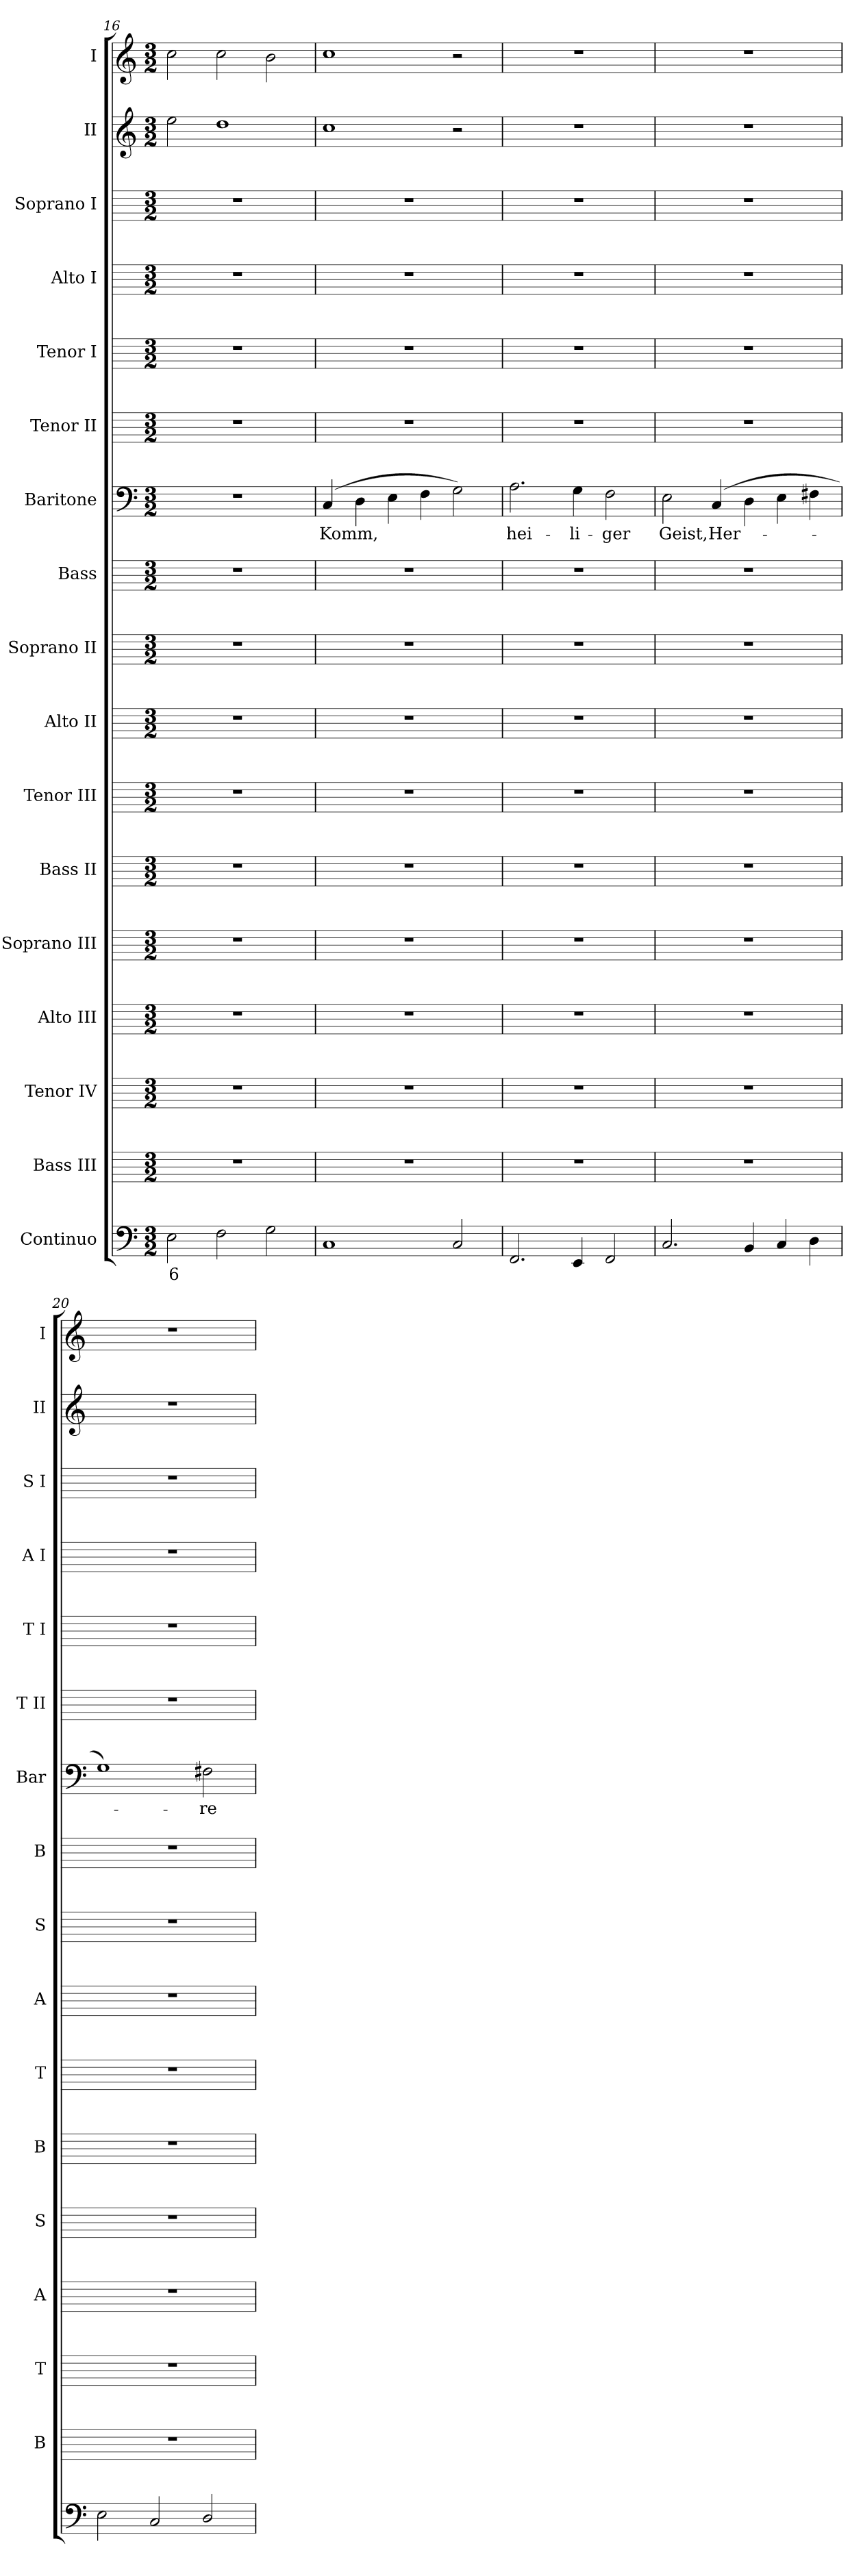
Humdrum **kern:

**kern	**text	**kern	**kern	**kern	**kern	**kern	**kern	**kern	**kern	**kern	**kern	**text	**kern	**kern	**kern	**kern	**kern	**kern
*part17	*part17	*part16	*part15	*part14	*part13	*part12	*part11	*part10	*part9	*part8	*part7	*part7	*part6	*part5	*part4	*part3	*part2	*part1
*staff17	*staff17	*staff16	*staff15	*staff14	*staff13	*staff12	*staff11	*staff10	*staff9	*staff8	*staff7	*staff7	*staff6	*staff5	*staff4	*staff3	*staff2	*staff1
*I"Continuo	*	*I"Bass III	*I"Tenor IV	*I"Alto III	*I"Soprano III	*I"Bass II	*I"Tenor III	*I"Alto II	*I"Soprano II	*I"Bass	*I"Baritone	*	*I"Tenor II	*I"Tenor I	*I"Alto I	*I"Soprano I	*I"II	*I"I
*	*	*I'B	*I'T	*I'A	*I'S	*I'B	*I'T	*I'A	*I'S	*I'B	*I'Bar	*	*I'T II	*I'T I	*I'A I	*I'S I	*I'II	*I'I
*clefF4	*	*	*	*	*	*	*	*	*	*	*clefF4	*	*	*	*	*	*clefG2	*clefG2
*	*	*ITrd4c7	*ITrd4c7	*ITrd4c7	*ITrd4c7	*ITrd4c7	*ITrd4c7	*ITrd4c7	*ITrd4c7	*	*	*	*	*	*	*	*	*
*k[]	*	*	*	*	*	*	*	*	*	*	*k[]	*	*	*	*	*	*k[]	*k[]
*C:	*	*	*	*	*	*	*	*	*	*	*C:	*	*	*	*	*	*C:	*C:
*M3/2	*	*M3/2	*M3/2	*M3/2	*M3/2	*M3/2	*M3/2	*M3/2	*M3/2	*M3/2	*M3/2	*	*M3/2	*M3/2	*M3/2	*M3/2	*M3/2	*M3/2
=16	=16	=16	=16	=16	=16	=16	=16	=16	=16	=16	=16	=16	=16	=16	=16	=16	=16	=16
!	!LO:LY:b	!	!	!	!	!	!	!	!	!	!LO:N:vis=1	!	!	!	!	!	!	!
2E	6	1.r	1.r	1.r	1.r	1.r	1.r	1.r	1.r	1.r	1.r	.	1.r	1.r	1.r	1.r	2ee	2cc
2F	.	.	.	.	.	.	.	.	.	.	.	.	.	.	.	.	1dd	2cc
2G	.	.	.	.	.	.	.	.	.	.	.	.	.	.	.	.	.	2b
=17	=17	=17	=17	=17	=17	=17	=17	=17	=17	=17	=17	=17	=17	=17	=17	=17	=17	=17
!	!	!	!	!	!	!	!	!	!	!	!	!LO:LY:b	!	!	!	!	!	!
1C	.	1.r	1.r	1.r	1.r	1.r	1.r	1.r	1.r	1.r	(>4C	Komm,	1.r	1.r	1.r	1.r	1cc	1cc
.	.	.	.	.	.	.	.	.	.	.	4D	.	.	.	.	.	.	.
.	.	.	.	.	.	.	.	.	.	.	4E	.	.	.	.	.	.	.
.	.	.	.	.	.	.	.	.	.	.	4F	.	.	.	.	.	.	.
2C	.	.	.	.	.	.	.	.	.	.	2G)	.	.	.	.	.	2r	2r
=18	=18	=18	=18	=18	=18	=18	=18	=18	=18	=18	=18	=18	=18	=18	=18	=18	=18	=18
!	!	!	!	!	!	!	!	!	!	!	!	!LO:LY:b	!	!	!	!	!LO:N:vis=1	!LO:N:vis=1
2.FF	.	1.r	1.r	1.r	1.r	1.r	1.r	1.r	1.r	1.r	2.A	hei-	1.r	1.r	1.r	1.r	1.r	1.r
!	!	!	!	!	!	!	!	!	!	!	!	!LO:LY:b	!	!	!	!	!	!
4EE	.	.	.	.	.	.	.	.	.	.	4G	-li-	.	.	.	.	.	.
!	!	!	!	!	!	!	!	!	!	!	!	!LO:LY:b	!	!	!	!	!	!
2FF	.	.	.	.	.	.	.	.	.	.	2F	-ger	.	.	.	.	.	.
=19	=19	=19	=19	=19	=19	=19	=19	=19	=19	=19	=19	=19	=19	=19	=19	=19	=19	=19
!	!	!	!	!	!	!	!	!	!	!	!	!LO:LY:b	!	!	!	!	!LO:N:vis=1	!LO:N:vis=1
2.C	.	1.r	1.r	1.r	1.r	1.r	1.r	1.r	1.r	1.r	2E	Geist,	1.r	1.r	1.r	1.r	1.r	1.r
!	!	!	!	!	!	!	!	!	!	!	!	!LO:LY:b	!	!	!	!	!	!
.	.	.	.	.	.	.	.	.	.	.	(>4C	Her-	.	.	.	.	.	.
4BB	.	.	.	.	.	.	.	.	.	.	4D	.	.	.	.	.	.	.
4C	.	.	.	.	.	.	.	.	.	.	4E	.	.	.	.	.	.	.
4D	.	.	.	.	.	.	.	.	.	.	4F#X	.	.	.	.	.	.	.
=20	=20	=20	=20	=20	=20	=20	=20	=20	=20	=20	=20	=20	=20	=20	=20	=20	=20	=20
!	!	!	!	!	!	!	!	!	!	!	!	!	!	!	!	!	!LO:N:vis=1	!LO:N:vis=1
2E	.	1.r	1.r	1.r	1.r	1.r	1.r	1.r	1.r	1.r	1G)	.	1.r	1.r	1.r	1.r	1.r	1.r
2C	.	.	.	.	.	.	.	.	.	.	.	.	.	.	.	.	.	.
!	!	!	!	!	!	!	!	!	!	!	!	!LO:LY:b	!	!	!	!	!	!
2D/	.	.	.	.	.	.	.	.	.	.	2F#X	re	.	.	.	.	.	.
=	=	=	=	=	=	=	=	=	=	=	=	=	=	=	=	=	=	=
*-	*-	*-	*-	*-	*-	*-	*-	*-	*-	*-	*-	*-	*-	*-	*-	*-	*-	*-
